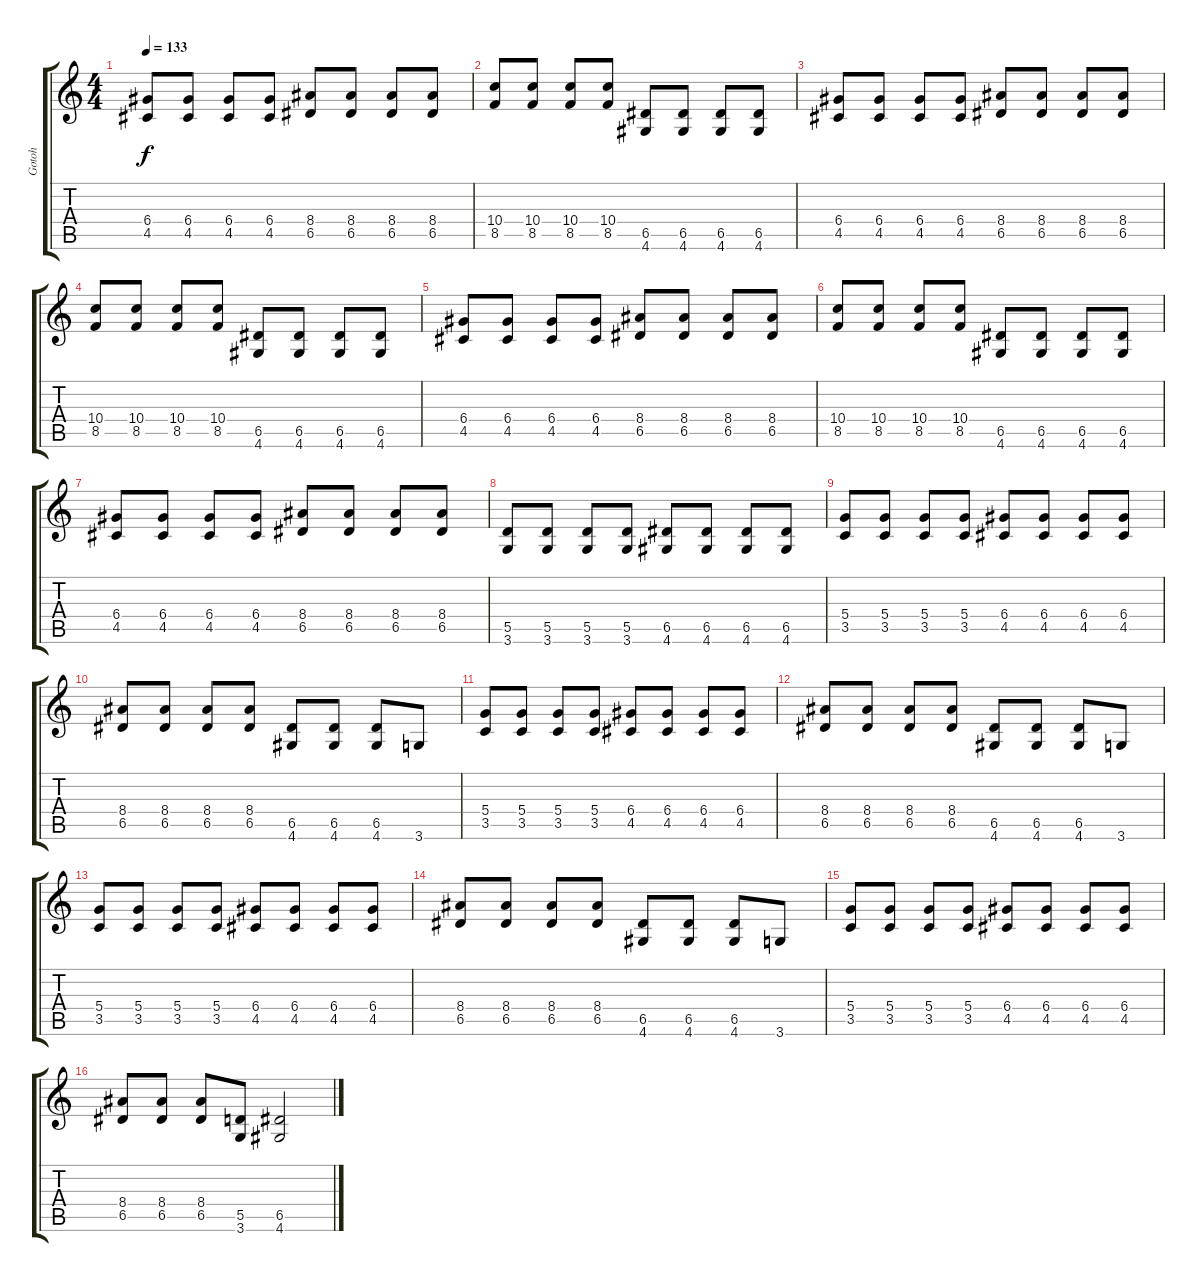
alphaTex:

\track ("Gotoh" "Gotoh") {instrument distortionguitar}
\staff {score tabs}
\tuning (E4 B3 G3 D3 A2 E2) {hide}
\ts (4 4)
\tempo 133
\clef g2
\ks c
(6.4 4.5).8{dy f} (6.4 4.5).8 (6.4 4.5).8 (6.4 4.5).8 (8.4 6.5).8 (8.4 6.5).8 (8.4 6.5).8 (8.4 6.5).8 |
(10.4 8.5).8 (10.4 8.5).8 (10.4 8.5).8 (10.4 8.5).8 (6.5 4.6).8 (6.5 4.6).8 (6.5 4.6).8 (6.5 4.6).8 |
(6.4 4.5).8 (6.4 4.5).8 (6.4 4.5).8 (6.4 4.5).8 (8.4 6.5).8 (8.4 6.5).8 (8.4 6.5).8 (8.4 6.5).8 |
(10.4 8.5).8 (10.4 8.5).8 (10.4 8.5).8 (10.4 8.5).8 (6.5 4.6).8 (6.5 4.6).8 (6.5 4.6).8 (6.5 4.6).8 |
(6.4 4.5).8 (6.4 4.5).8 (6.4 4.5).8 (6.4 4.5).8 (8.4 6.5).8 (8.4 6.5).8 (8.4 6.5).8 (8.4 6.5).8 |
(10.4 8.5).8 (10.4 8.5).8 (10.4 8.5).8 (10.4 8.5).8 (6.5 4.6).8 (6.5 4.6).8 (6.5 4.6).8 (6.5 4.6).8 |
(6.4 4.5).8 (6.4 4.5).8 (6.4 4.5).8 (6.4 4.5).8 (8.4 6.5).8 (8.4 6.5).8 (8.4 6.5).8 (8.4 6.5).8 |
(5.5 3.6).8 (5.5 3.6).8 (5.5 3.6).8 (5.5 3.6).8 (6.5 4.6).8 (6.5 4.6).8 (6.5 4.6).8 (6.5 4.6).8 |
(5.4 3.5).8 (5.4 3.5).8 (5.4 3.5).8 (5.4 3.5).8 (6.4 4.5).8 (6.4 4.5).8 (6.4 4.5).8 (6.4 4.5).8 |
(8.4 6.5).8 (8.4 6.5).8 (8.4 6.5).8 (8.4 6.5).8 (6.5 4.6).8 (6.5 4.6).8 (6.5 4.6).8 3.6.8 |
(5.4 3.5).8 (5.4 3.5).8 (5.4 3.5).8 (5.4 3.5).8 (6.4 4.5).8 (6.4 4.5).8 (6.4 4.5).8 (6.4 4.5).8 |
(8.4 6.5).8 (8.4 6.5).8 (8.4 6.5).8 (8.4 6.5).8 (6.5 4.6).8 (6.5 4.6).8 (6.5 4.6).8 3.6.8 |
(5.4 3.5).8 (5.4 3.5).8 (5.4 3.5).8 (5.4 3.5).8 (6.4 4.5).8 (6.4 4.5).8 (6.4 4.5).8 (6.4 4.5).8 |
(8.4 6.5).8 (8.4 6.5).8 (8.4 6.5).8 (8.4 6.5).8 (6.5 4.6).8 (6.5 4.6).8 (6.5 4.6).8 3.6.8 |
(5.4 3.5).8 (5.4 3.5).8 (5.4 3.5).8 (5.4 3.5).8 (6.4 4.5).8 (6.4 4.5).8 (6.4 4.5).8 (6.4 4.5).8 |
(8.4 6.5).8 (8.4 6.5).8 (8.4 6.5).8 (5.5 3.6).8 (6.5 4.6).2
